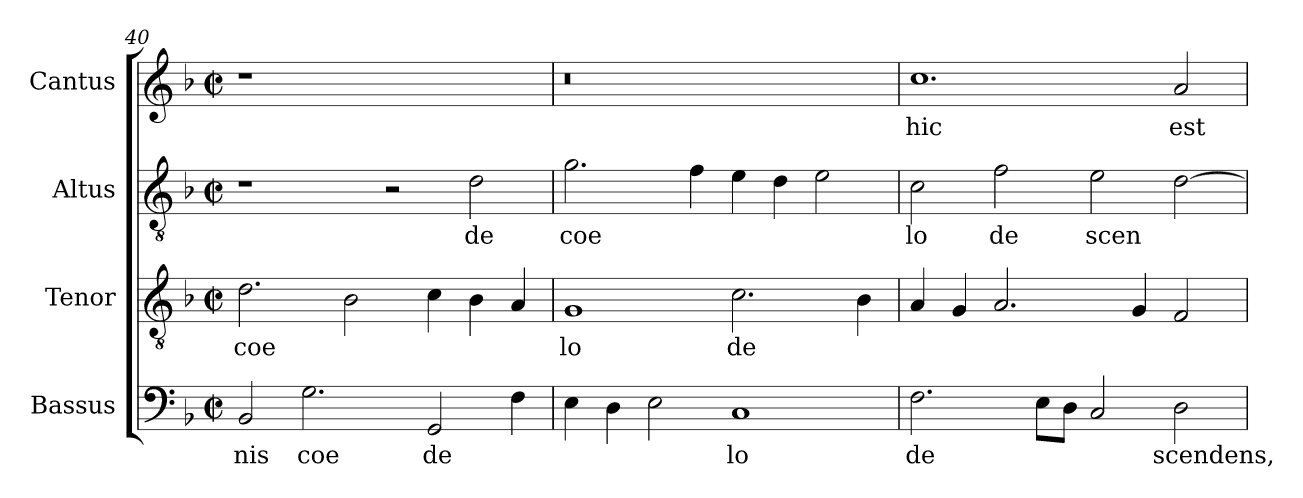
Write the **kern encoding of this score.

**kern	**text	**kern	**text	**kern	**text	**kern	**text
*part4	*part4	*part3	*part3	*part2	*part2	*part1	*part1
*staff4	*staff4	*staff3	*staff3	*staff2	*staff2	*staff1	*staff1
*I"Bassus	*	*I"Tenor	*	*I"Altus	*	*I"Cantus	*
*clefF4	*	*clefGv2	*	*clefGv2	*	*clefG2	*
*k[b-]	*	*k[b-]	*	*k[b-]	*	*k[b-]	*
*F:	*	*F:	*	*F:	*	*F:	*
*M2/2	*	*M2/2	*	*M2/2	*	*M2/2	*
*met(c|)	*	*met(c|)	*	*met(c|)	*	*met(c|)	*
=40	=40	=40	=40	=40	=40	=40	=40
!	!LO:LY:b:cj	!	!LO:LY:b	!	!	!	!
2BB-/	nis	2.d\	coe	1r	.	1r	.
!	!LO:LY:b	!	!	!	!	!	!
2.G\	coe	.	.	.	.	.	.
.	.	2B-\	.	.	.	.	.
.	.	.	.	2r	.	1ryy	.
!	!LO:LY:b:cj	!	!	!	!	!	!
2GG/	de	4c\	.	.	.	.	.
!	!	!	!	!	!LO:LY:b:cj	!	!
.	.	4B-\	.	2d\	de	.	.
4F\	.	4A/	.	.	.	.	.
=41	=41	=41	=41	=41	=41	=41	=41
!	!	!	!LO:LY:b:cj	!	!LO:LY:b	!	!
4E\	.	1G	lo	2.g\	coe	0r	.
4D\	.	.	.	.	.	.	.
2E\	.	.	.	.	.	.	.
.	.	.	.	4f\	.	.	.
!	!LO:LY:b:cj	!	!LO:LY:b:cj	!	!	!	!
1C	lo	2.c\	de	4e\	.	.	.
.	.	.	.	4d\	.	.	.
.	.	.	.	2e\	.	.	.
.	.	4B-\	.	.	.	.	.
!!LO:LB:g=z
=42	=42	=42	=42	=42	=42	=42	=42
!	!LO:LY:b:cj	!	!	!	!LO:LY:b:cj	!	!LO:LY:b:cj
2.F\	de	4A/	.	2c\	lo	1.cc	hic
.	.	4G/	.	.	.	.	.
!	!	!	!	!	!LO:LY:b:cj	!	!
.	.	2.A/	.	2f\	de	.	.
8E\L	.	.	.	.	.	.	.
8D\J	.	.	.	.	.	.	.
!	!	!	!	!	!LO:LY:b	!	!
2C/	.	.	.	2e\	scen	.	.
.	.	4G/	.	.	.	.	.
!	!LO:LY:b	!	!	!	!	!	!LO:LY:b:cj
2D\	scendens,	2F/	.	[>2d\	.	2a/	est
=	=	=	=	=	=	=	=
*-	*-	*-	*-	*-	*-	*-	*-
